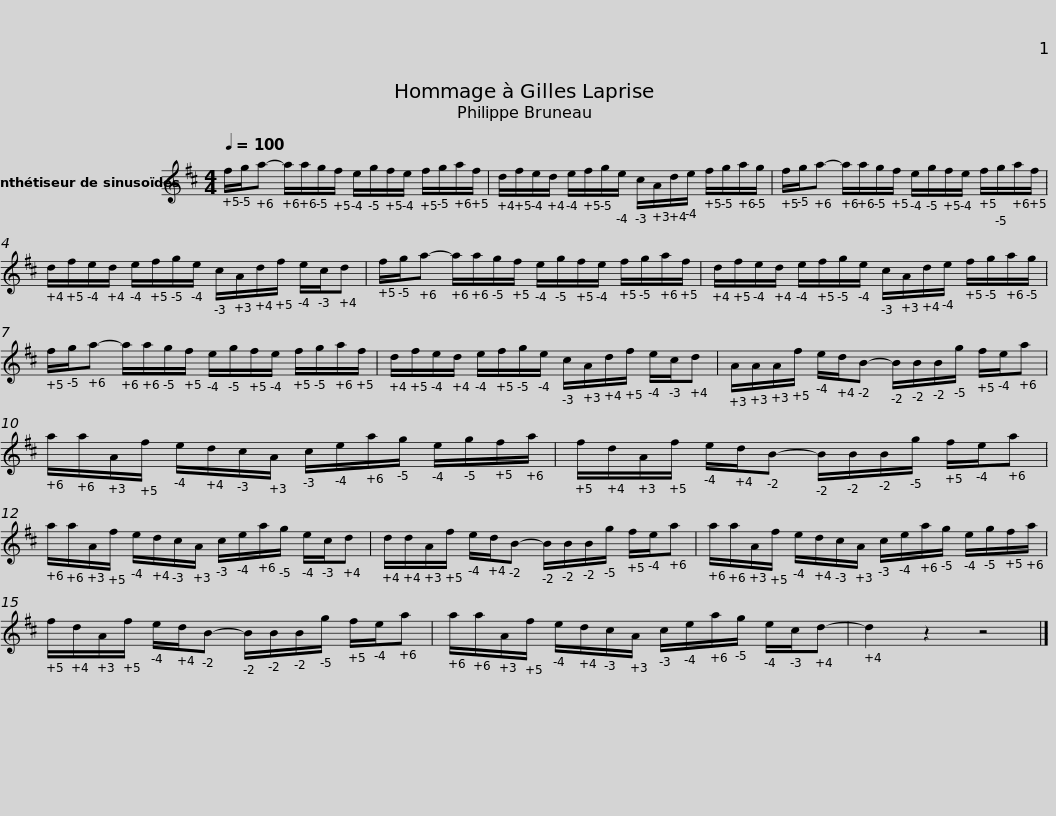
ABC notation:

X:1
L:1/8
Q:1/4=100
M:4/4
I:linebreak $
K:D
V:1 treble
V:1
 f/g/a- a/a/g/f/ e/g/f/e/ f/g/a/f/ | d/f/e/d/ e/f/g/e/ c/A/d/e/ f/g/a/g/ |$ f/g/a- a/a/g/f/ e/g/f/e/ f/g/a/f/ | d/f/e/d/ e/f/g/e/ c/A/d/f/ e/c/d |$ f/g/a- a/a/g/f/ e/g/f/e/ f/g/a/f/ | %5
 d/f/e/d/ e/f/g/e/ c/A/d/e/ f/g/a/g/ |$ f/g/a- a/a/g/f/ e/g/f/e/ f/g/a/f/ | d/f/e/d/ e/f/g/e/ c/A/d/f/ e/c/d |$ A/A/A/f/ e/d/B- B/B/B/g/ f/e/a | a/a/A/f/ e/d/c/A/ c/e/a/g/ e/g/f/a/ |$ %10
 f/d/A/f/ e/d/B- B/B/B/g/ f/e/a | a/a/A/f/ e/d/c/A/ c/e/a/g/ e/c/d |$ d/d/A/f/ e/d/B- B/B/B/g/ f/e/a | a/a/A/f/ e/d/c/A/ c/e/a/g/ e/g/f/a/ |$ f/d/A/f/ e/d/B- B/B/B/g/ f/e/a | %15
 a/a/A/f/ e/d/c/A/ c/e/a/g/ e/c/d- | d2 z2 z4 |] %17
